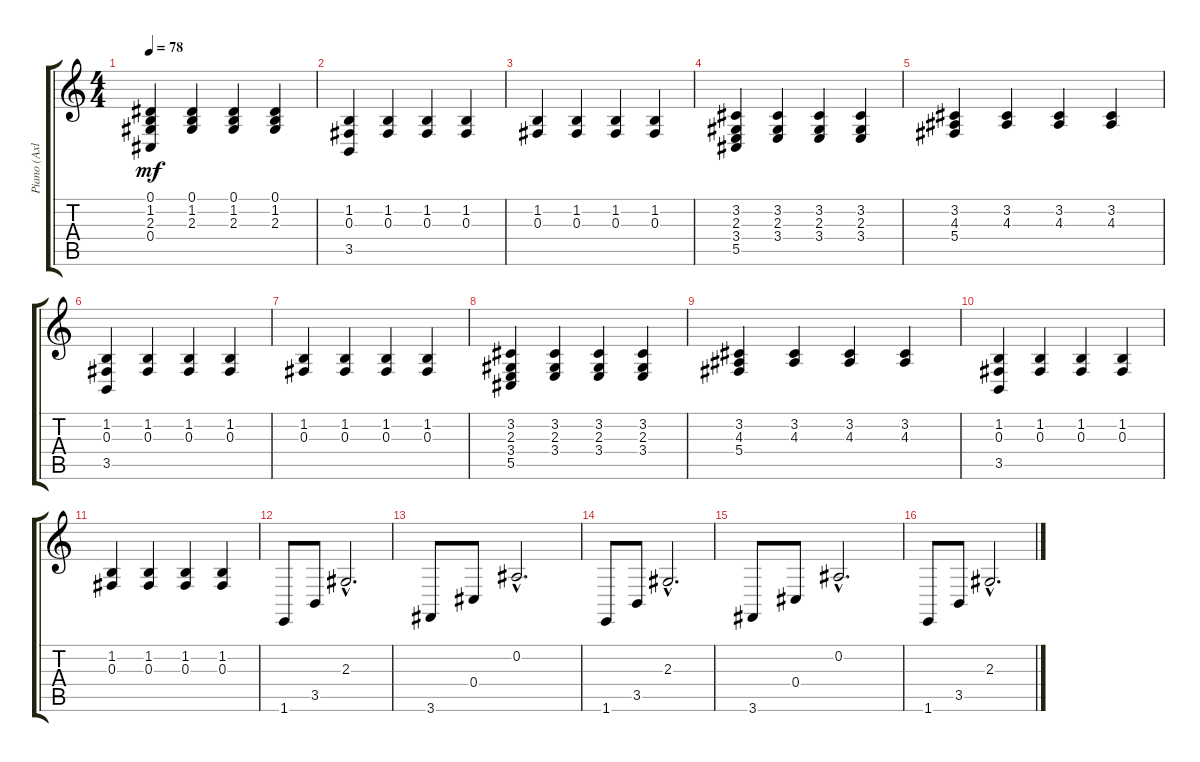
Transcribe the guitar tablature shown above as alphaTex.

\track ("Piano (Axl)" "Piano (Axl") {instrument brightacousticpiano}
\staff {score tabs}
\tuning (Eb4 Bb3 Gb3 Db3 Ab2 Eb2) {hide}
\ts (4 4)
\tempo 78
\clef g2
\ks c
(0.1 1.2 2.3 0.4).4{dy mf} (0.1 1.2 2.3).4 (0.1 1.2 2.3).4 (0.1 1.2 2.3).4 |
(1.2 0.3 3.5).4 (1.2 0.3).4 (1.2 0.3).4 (1.2 0.3).4 |
(1.2 0.3).4 (1.2 0.3).4 (1.2 0.3).4 (1.2 0.3).4 |
(3.2 2.3 3.4 5.5).4 (3.2 2.3 3.4).4 (3.2 2.3 3.4).4 (3.2 2.3 3.4).4 |
(3.2 4.3 5.4).4 (3.2 4.3).4 (3.2 4.3).4 (3.2 4.3).4 |
(1.2 0.3 3.5).4 (1.2 0.3).4 (1.2 0.3).4 (1.2 0.3).4 |
(1.2 0.3).4 (1.2 0.3).4 (1.2 0.3).4 (1.2 0.3).4 |
(3.2 2.3 3.4 5.5).4 (3.2 2.3 3.4).4 (3.2 2.3 3.4).4 (3.2 2.3 3.4).4 |
(3.2 4.3 5.4).4 (3.2 4.3).4 (3.2 4.3).4 (3.2 4.3).4 |
(1.2 0.3 3.5).4 (1.2 0.3).4 (1.2 0.3).4 (1.2 0.3).4 |
(1.2 0.3).4 (1.2 0.3).4 (1.2 0.3).4 (1.2 0.3).4 |
1.6.8 3.5.8 2.3{hac}.2{d} |
3.6.8 0.4.8 0.2{hac}.2{d} |
1.6.8 3.5.8 2.3{hac}.2{d} |
3.6.8 0.4.8 0.2{hac}.2{d} |
1.6.8 3.5.8 2.3{hac}.2{d}
